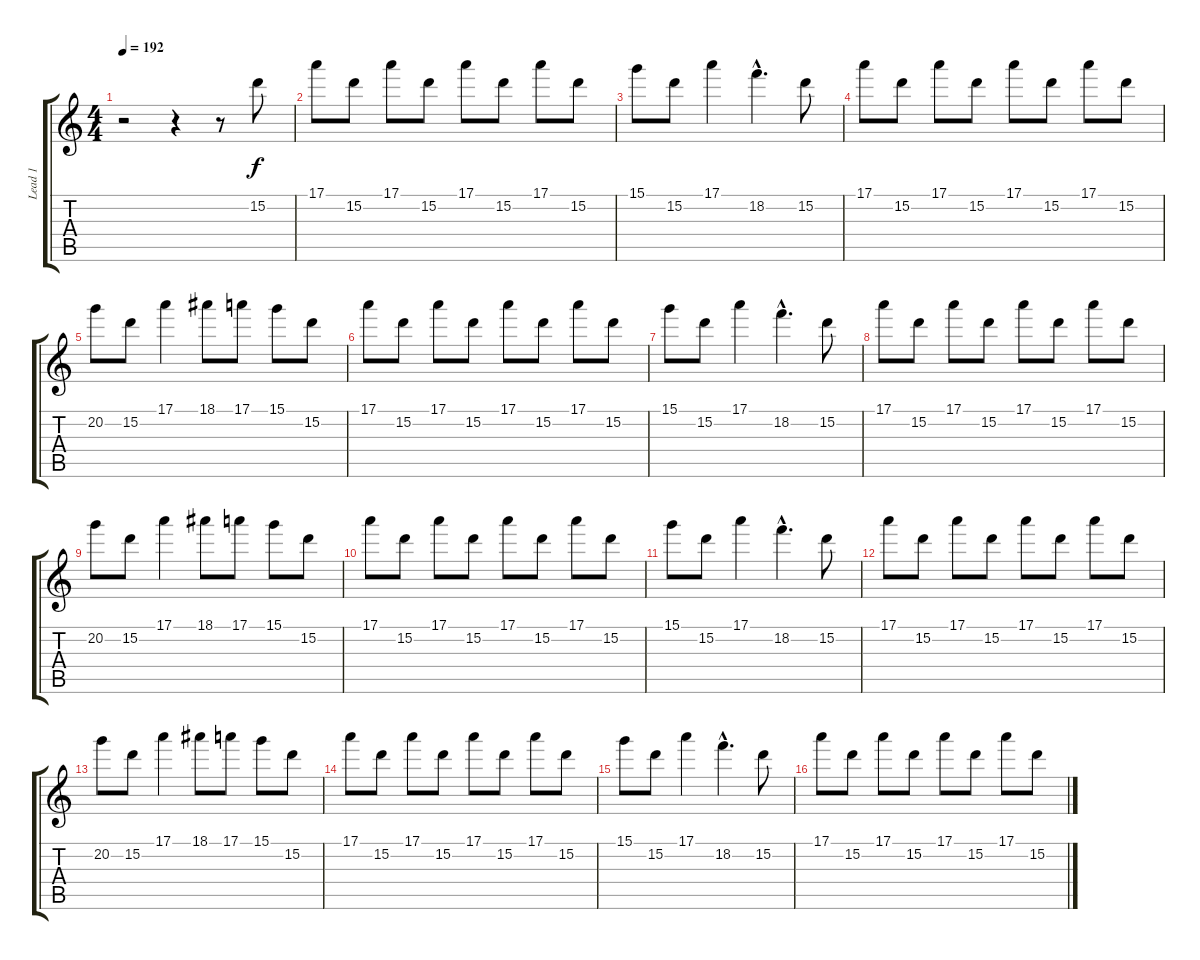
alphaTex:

\track ("Lead 1" "Lead 1") {instrument distortionguitar}
\staff {score tabs}
\tuning (E4 B3 G3 D3 A2 E2) {hide}
\ts (4 4)
\tempo 192
\clef g2
\ks c
r.2{dy f instrument distortionguitar} r.4 r.8 15.2.8 |
17.1.8 15.2.8 17.1.8 15.2.8 17.1.8 15.2.8 17.1.8 15.2.8 |
15.1.8 15.2.8 17.1.4 18.2{hac}.4{d} 15.2.8 |
17.1.8 15.2.8 17.1.8 15.2.8 17.1.8 15.2.8 17.1.8 15.2.8 |
20.2.8 15.2.8 17.1.4 18.1.8 17.1.8 15.1.8 15.2.8 |
17.1.8 15.2.8 17.1.8 15.2.8 17.1.8 15.2.8 17.1.8 15.2.8 |
15.1.8 15.2.8 17.1.4 18.2{hac}.4{d} 15.2.8 |
17.1.8 15.2.8 17.1.8 15.2.8 17.1.8 15.2.8 17.1.8 15.2.8 |
20.2.8 15.2.8 17.1.4 18.1.8 17.1.8 15.1.8 15.2.8 |
17.1.8 15.2.8 17.1.8 15.2.8 17.1.8 15.2.8 17.1.8 15.2.8 |
15.1.8 15.2.8 17.1.4 18.2{hac}.4{d} 15.2.8 |
17.1.8 15.2.8 17.1.8 15.2.8 17.1.8 15.2.8 17.1.8 15.2.8 |
20.2.8 15.2.8 17.1.4 18.1.8 17.1.8 15.1.8 15.2.8 |
17.1.8 15.2.8 17.1.8 15.2.8 17.1.8 15.2.8 17.1.8 15.2.8 |
15.1.8 15.2.8 17.1.4 18.2{hac}.4{d} 15.2.8 |
17.1.8 15.2.8 17.1.8 15.2.8 17.1.8 15.2.8 17.1.8 15.2.8
